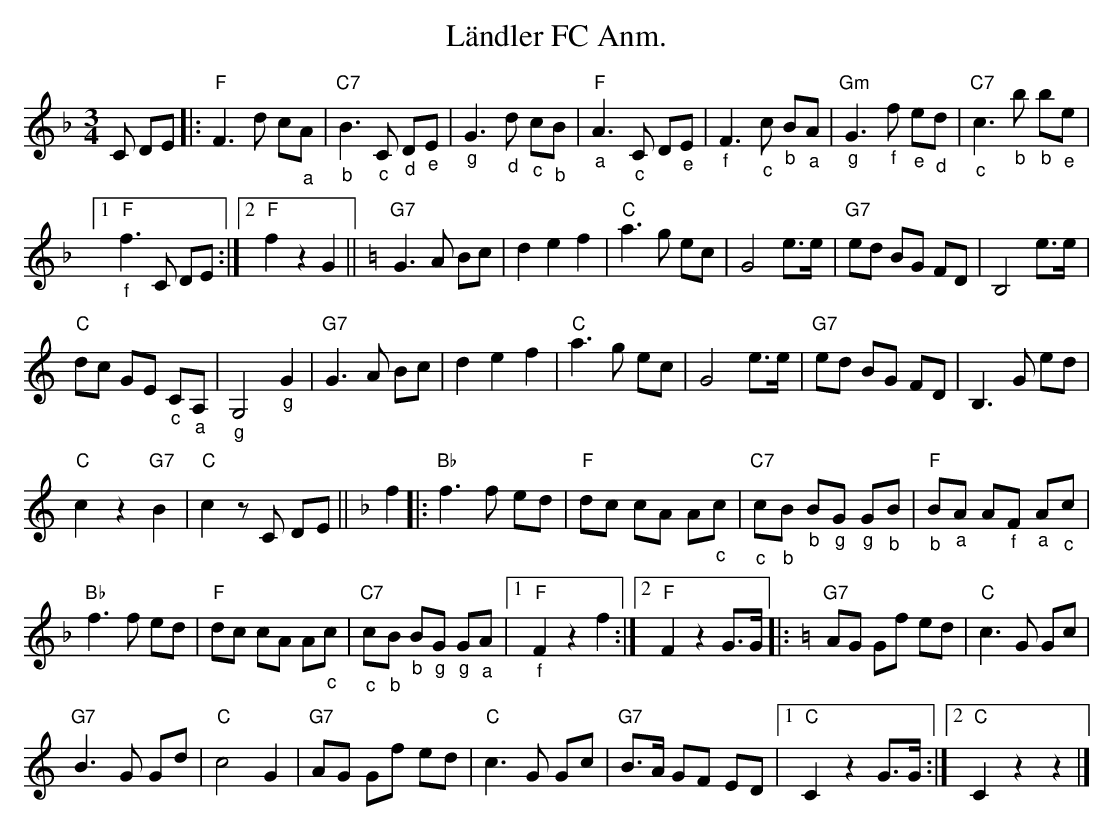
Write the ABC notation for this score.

X:1
T: Ländler FC Anm.
M:3/4
L:1/8
K:F
C DE |: "F"F3d c"_a"A | "C7""_b"B3"_c"C "_d"D"_e"E | "_g"G3"_d"d "_c"c"_b"B | "F""_a"A3"_c"C D"_e"E | "_f"F3"_c"c "_b"B"_a"A | "Gm""_g"G3"_f"f "_e"e"_d"d | "C7""_c"c3"_b"b "_b"b"_e"e |1
"F""_f"f3C DE :|2 "F"f2z2G2 || [K:C] "G7"G3A Bc | d2e2f2 | "C"a3g ec | G4 e>e | "G7"ed BG FD | B,4 e>e |
"C"dc GE "_c"C"_a"A, | "_g"G,4 "_g"G2 | "G7"G3A Bc | d2e2f2 | "C"a3g ec | G4 e>e | "G7"ed BG FD | B,3G ed |
"C"c2z2"G7"B2 | "C"c2zC DE || [K:F] f2 |: "Bb"f3f ed | "F"dc cA A"_c"c | "C7""_c"c"_b"B "_b"B"_g"G "_g"G"_b"B | "F""_b"B"_a"A A"_f"F "_a"A"_c"c |
"Bb"f3f ed | "F"dc cA A"_c"c | "C7""_c"c"_b"B "_b"B"_g"G "_g"G"_a"A |1 "F""_f"F2z2f2 :|2 "F"F2z2 G>G |: [K:C] "G7"AG Gf ed | "C"c3G Gc |
"G7"B3G Gd | "C"c4 G2 | "G7"AG Gf ed | "C"c3G Gc | "G7"B>A GF ED |1 "C"C2 z2 G>G :|2 "C"C2 z2z2 |]
